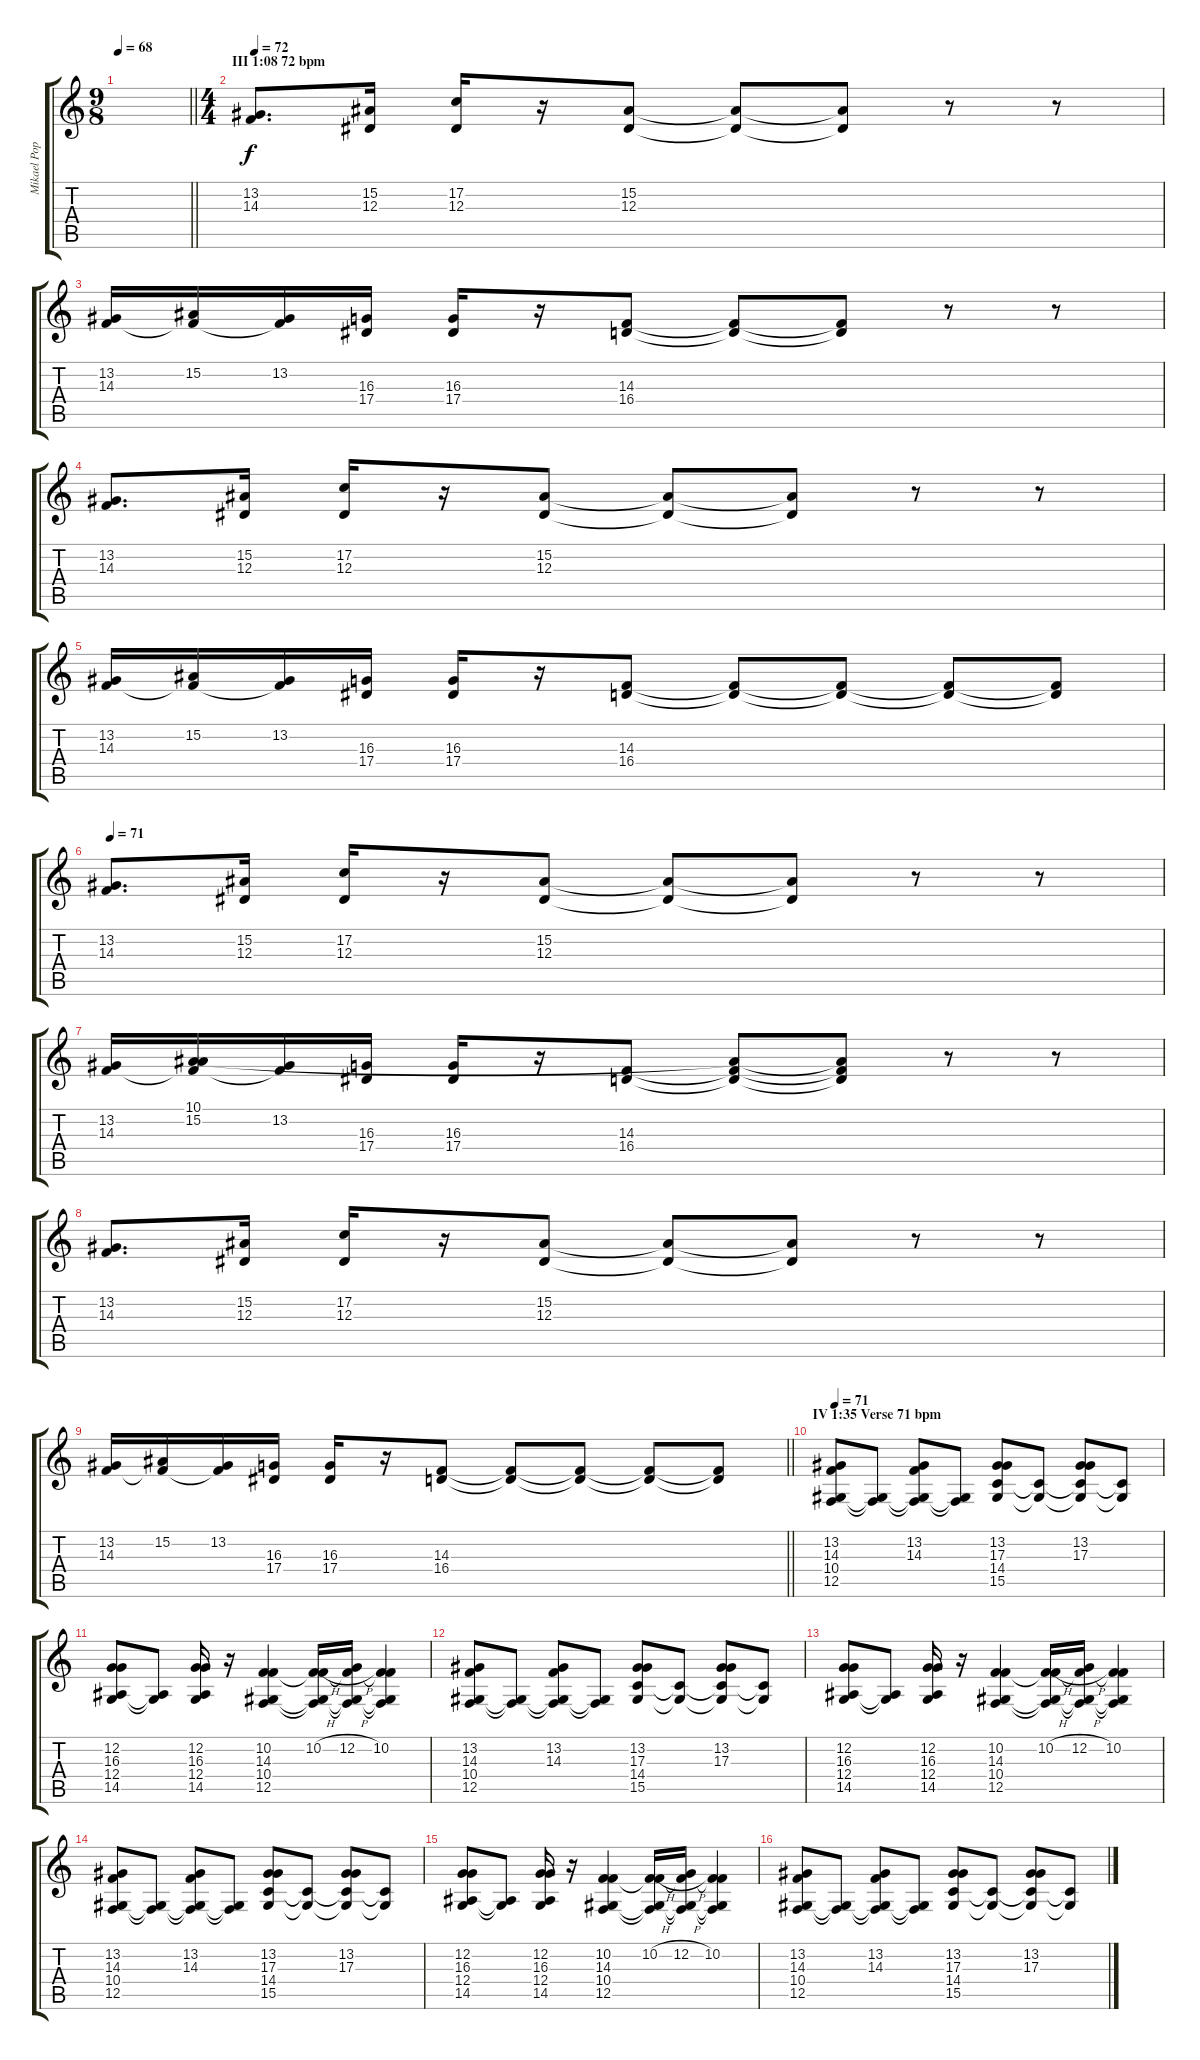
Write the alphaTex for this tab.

\track ("Mikael Popovic (Mellotron) C Tuning" "Mikael Pop") {instrument flute}
\staff {score tabs}
\tuning (C4 G3 Eb3 Bb2 F2 C2) {hide}
\ts (9 8)
\tempo 68
\clef g2
\barLineRight lightlight
\ks c
|
\ts (4 4)
\section ("" "III 1:08 72 bpm")
\tempo 72
(13.2 14.3).8{d} (15.2 12.3).16 (17.2 12.3).16 r.16 (15.2 12.3).8 (15.2{t} 12.3{t}).8 (15.2{t} 12.3{t}).8 r.8 r.8 |
(13.2 14.3).16 (15.2 14.3{t}).16 (13.2 14.3{t}).16 (16.3 17.4).16 (16.3 17.4).16 r.16 (14.3 16.4).8 (14.3{t} 16.4{t}).8 (14.3{t} 16.4{t}).8 r.8 r.8 |
(13.2 14.3).8{d} (15.2 12.3).16 (17.2 12.3).16 r.16 (15.2 12.3).8 (15.2{t} 12.3{t}).8 (15.2{t} 12.3{t}).8 r.8 r.8 |
(13.2 14.3).16 (15.2 14.3{t}).16 (13.2 14.3{t}).16 (16.3 17.4).16 (16.3 17.4).16 r.16 (14.3 16.4).8 (14.3{t} 16.4{t}).8 (14.3{t} 16.4{t}).8 (14.3{t} 16.4{t}).8 (14.3{t} 16.4{t}).8 |
\tempo 71
(13.2 14.3).8{d} (15.2 12.3).16 (17.2 12.3).16 r.16 (15.2 12.3).8 (15.2{t} 12.3{t}).8 (15.2{t} 12.3{t}).8 r.8 r.8 |
(13.2 14.3).16 (10.1 15.2 14.3{t}).16 (13.2 14.3{t}).16 (16.3 17.4).16 (16.3 17.4).16 r.16 (14.3 16.4).8 (10.1{t} 14.3{t} 16.4{t}).8 (10.1{t} 14.3{t} 16.4{t}).8 r.8 r.8 |
(13.2 14.3).8{d} (15.2 12.3).16 (17.2 12.3).16 r.16 (15.2 12.3).8 (15.2{t} 12.3{t}).8 (15.2{t} 12.3{t}).8 r.8 r.8 |
\barLineRight lightlight
(13.2 14.3).16 (15.2 14.3{t}).16 (13.2 14.3{t}).16 (16.3 17.4).16 (16.3 17.4).16 r.16 (14.3 16.4).8 (14.3{t} 16.4{t}).8 (14.3{t} 16.4{t}).8 (14.3{t} 16.4{t}).8 (14.3{t} 16.4{t}).8 |
\section ("" "IV 1:35 Verse 71 bpm")
\tempo 71
(13.2 14.3 10.4 12.5).8 (10.4{t} 12.5{t}).8 (13.2 14.3 10.4{t} 12.5{t}).8 (10.4{t} 12.5{t}).8 (13.2 17.3 14.4 15.5).8 (14.4{t} 15.5{t}).8 (13.2 17.3 14.4{t} 15.5{t}).8 (14.4{t} 15.5{t}).8 |
(12.2 16.3 12.4 14.5).8 (12.4{t} 14.5{t}).8 (12.2 16.3 12.4 14.5).16 r.16 (10.2 14.3 10.4 12.5).4 (10.2{h} 14.3{t} 10.4{t} 12.5{t}).16 (12.2{h} 14.3{t} 10.4{t} 12.5{t}).16 (10.2 14.3{t} 10.4{t} 12.5{t}).4 |
(13.2 14.3 10.4 12.5).8 (10.4{t} 12.5{t}).8 (13.2 14.3 10.4{t} 12.5{t}).8 (10.4{t} 12.5{t}).8 (13.2 17.3 14.4 15.5).8 (14.4{t} 15.5{t}).8 (13.2 17.3 14.4{t} 15.5{t}).8 (14.4{t} 15.5{t}).8 |
(12.2 16.3 12.4 14.5).8 (12.4{t} 14.5{t}).8 (12.2 16.3 12.4 14.5).16 r.16 (10.2 14.3 10.4 12.5).4 (10.2{h} 14.3{t} 10.4{t} 12.5{t}).16 (12.2{h} 14.3{t} 10.4{t} 12.5{t}).16 (10.2 14.3{t} 10.4{t} 12.5{t}).4 |
(13.2 14.3 10.4 12.5).8 (10.4{t} 12.5{t}).8 (13.2 14.3 10.4{t} 12.5{t}).8 (10.4{t} 12.5{t}).8 (13.2 17.3 14.4 15.5).8 (14.4{t} 15.5{t}).8 (13.2 17.3 14.4{t} 15.5{t}).8 (14.4{t} 15.5{t}).8 |
(12.2 16.3 12.4 14.5).8 (12.4{t} 14.5{t}).8 (12.2 16.3 12.4 14.5).16 r.16 (10.2 14.3 10.4 12.5).4 (10.2{h} 14.3{t} 10.4{t} 12.5{t}).16 (12.2{h} 14.3{t} 10.4{t} 12.5{t}).16 (10.2 14.3{t} 10.4{t} 12.5{t}).4 |
(13.2 14.3 10.4 12.5).8 (10.4{t} 12.5{t}).8 (13.2 14.3 10.4{t} 12.5{t}).8 (10.4{t} 12.5{t}).8 (13.2 17.3 14.4 15.5).8 (14.4{t} 15.5{t}).8 (13.2 17.3 14.4{t} 15.5{t}).8 (14.4{t} 15.5{t}).8
